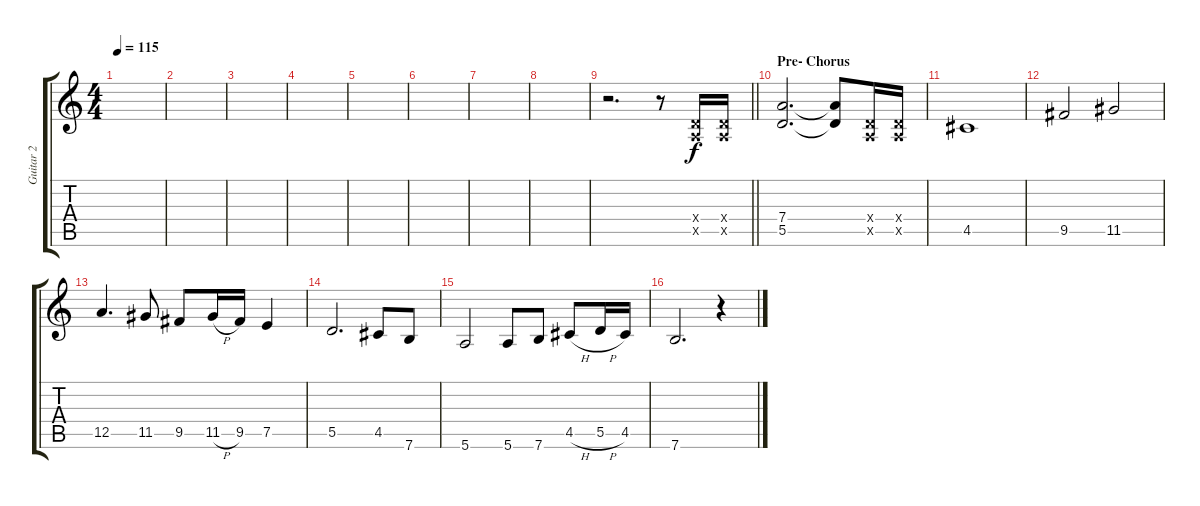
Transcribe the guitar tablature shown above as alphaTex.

\track ("Guitar 2" "Guitar 2") {instrument overdrivenguitar}
\staff {score tabs}
\tuning (E4 B3 G3 D3 A2 E2) {hide}
\ts (4 4)
\tempo 115
\clef g2
\ks c
|
|
|
|
|
|
|
|
\barLineRight lightlight
r.2{d} r.8 (0.4{x} 0.5{x}).16 (0.4{x} 0.5{x}).16 |
\section ("" "Pre- Chorus")
(7.4 5.5).2{d} (7.4{t} 5.5{t}).8 (0.4{x} 0.5{x}).16 (0.4{x} 0.5{x}).16 |
4.5.1 |
9.5.2 11.5.2 |
12.5.4{d} 11.5.8 9.5.8 11.5{h}.16 9.5.16 7.5.4 |
5.5.2{d} 4.5.8 7.6.8 |
5.6.2 5.6.8 7.6.8 4.5{h}.8 5.5{h}.16 4.5.16 |
7.6.2{d} r.4
